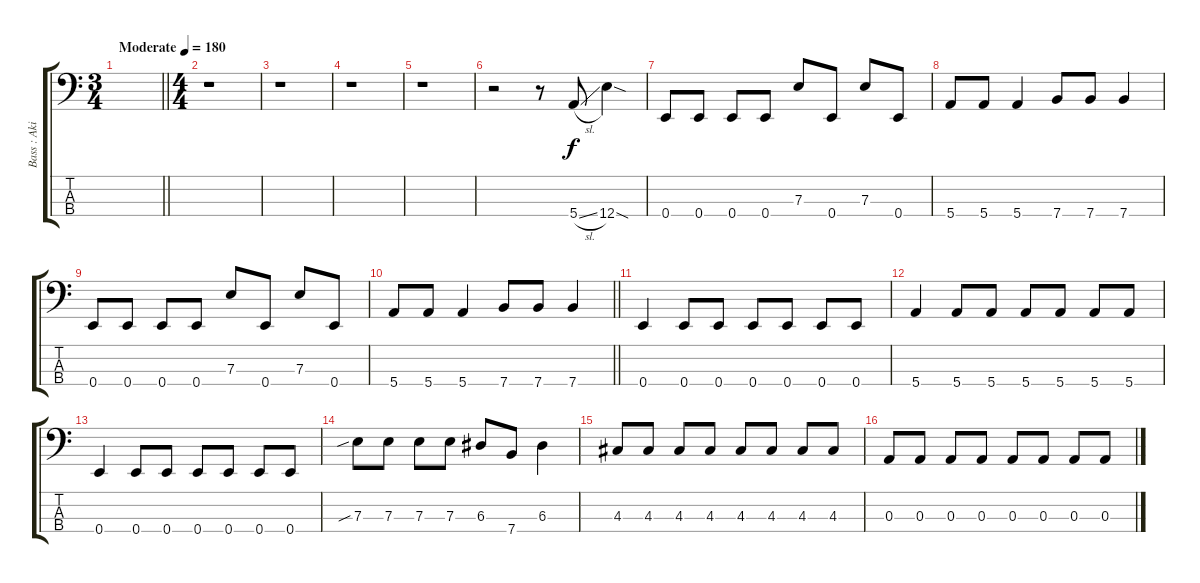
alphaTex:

\track ("Bass : Akiyama Mio - Chan" "Bass : Aki") {instrument electricbasspick}
\staff {score tabs}
\tuning (G2 D2 A1 E1) {hide}
\ts (3 4)
\tempo (180 "Moderate")
\clef f4
\barLineRight lightlight
\ks c
|
\ts (4 4)
r.1 |
r.1 |
r.1 |
r.1 |
r.2 r.8 5.4{sl}.8 12.4{sod}.4 |
0.4.8 0.4.8 0.4.8 0.4.8 7.3.8 0.4.8 7.3.8 0.4.8 |
5.4.8 5.4.8 5.4.4 7.4.8 7.4.8 7.4.4 |
0.4.8 0.4.8 0.4.8 0.4.8 7.3.8 0.4.8 7.3.8 0.4.8 |
\barLineRight lightlight
5.4.8 5.4.8 5.4.4 7.4.8 7.4.8 7.4.4 |
0.4.4 0.4.8 0.4.8 0.4.8 0.4.8 0.4.8 0.4.8 |
5.4.4 5.4.8 5.4.8 5.4.8 5.4.8 5.4.8 5.4.8 |
0.4.4 0.4.8 0.4.8 0.4.8 0.4.8 0.4.8 0.4.8 |
7.3{sib}.8 7.3.8 7.3.8 7.3.8 6.3.8 7.4.8 6.3.4 |
4.3.8 4.3.8 4.3.8 4.3.8 4.3.8 4.3.8 4.3.8 4.3.8 |
0.3.8 0.3.8 0.3.8 0.3.8 0.3.8 0.3.8 0.3.8 0.3.8
